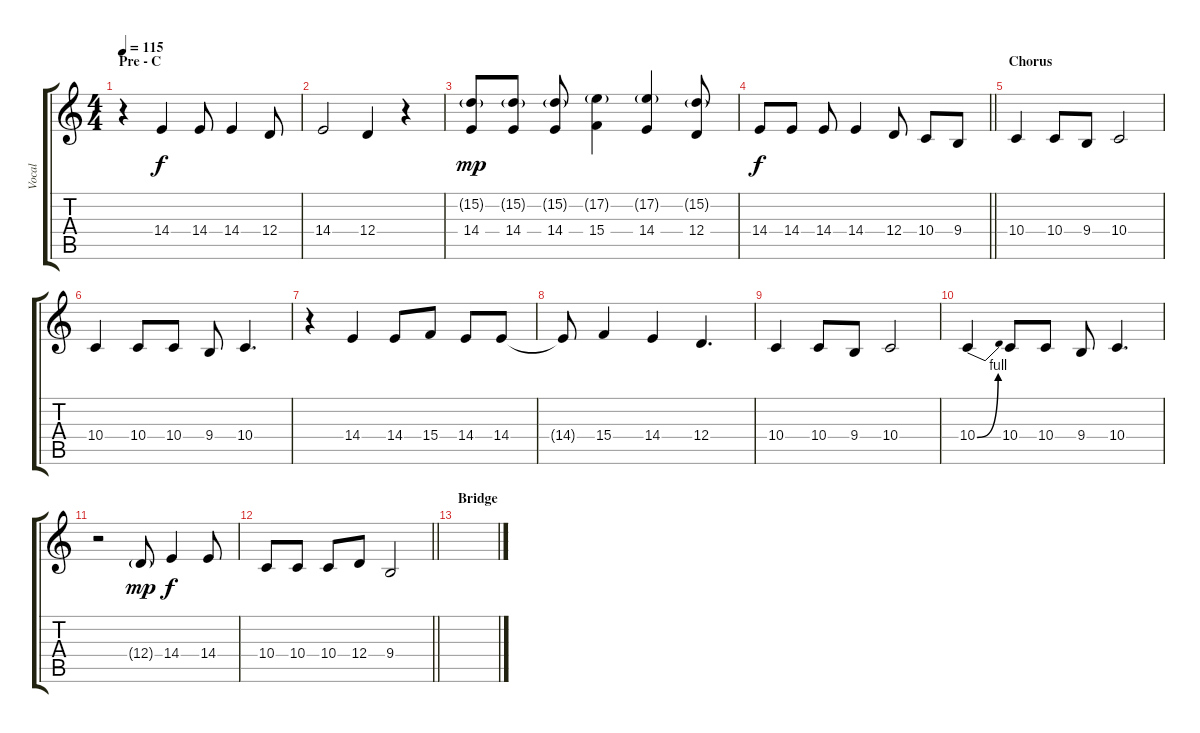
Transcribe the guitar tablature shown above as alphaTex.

\track ("Vocal" "Vocal") {instrument flute}
\staff {score tabs}
\tuning (E4 B3 G3 D3 A2 E2) {hide}
\ts (4 4)
\section ("" "Pre - C")
\tempo 115
\clef g2
\ks c
r.4{dy f} 14.4.4 14.4.8 14.4.4 12.4.8 |
14.4.2 12.4.4 r.4 |
(15.2{g} 14.4).8{dy mp} (15.2{g} 14.4).8 (15.2{g} 14.4).8 (17.2{g} 15.4).4 (17.2{g} 14.4).4 (15.2{g} 12.4).8 |
\barLineRight lightlight
14.4.8{dy f} 14.4.8 14.4.8 14.4.4 12.4.8 10.4.8 9.4.8 |
\section ("" "Chorus")
10.4.4 10.4.8 9.4.8 10.4.2 |
10.4.4 10.4.8 10.4.8 9.4.8 10.4.4{d} |
r.4 14.4.4 14.4.8 15.4.8 14.4.8 14.4.8 |
14.4{t}.8 15.4.4 14.4.4 12.4.4{d} |
10.4.4 10.4.8 9.4.8 10.4.2 |
10.4{be (bend 0 0 60 4)}.4 10.4.8 10.4.8 9.4.8 10.4.4{d} |
r.2 12.4{g}.8{dy mp} 14.4.4{dy f} 14.4.8 |
\barLineRight lightlight
10.4.8 10.4.8 10.4.8 12.4.8 9.4.2 |
\section ("" "Bridge")
